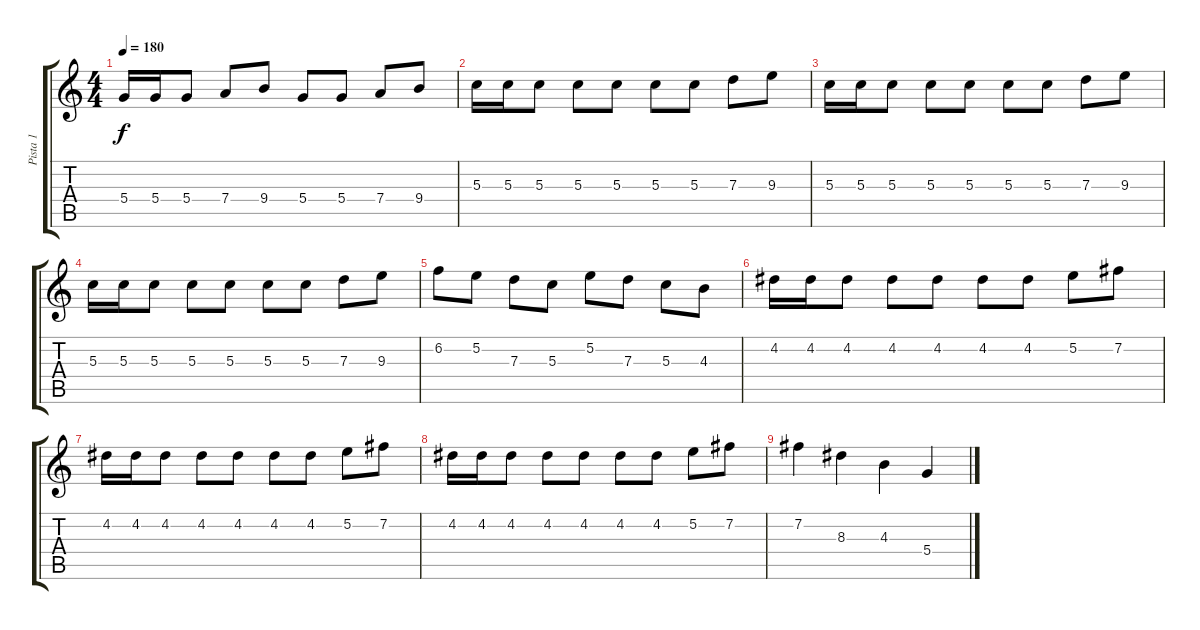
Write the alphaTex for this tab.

\track ("Pista 1" "Pista 1") {instrument distortionguitar}
\staff {score tabs}
\tuning (E4 B3 G3 D3 A2 E2) {hide}
\ts (4 4)
\tempo 180
\clef g2
\ks c
5.4.16{dy f} 5.4.16 5.4.8 7.4.8 9.4.8 5.4.8 5.4.8 7.4.8 9.4.8 |
5.3.16 5.3.16 5.3.8 5.3.8 5.3.8 5.3.8 5.3.8 7.3.8 9.3.8 |
5.3.16 5.3.16 5.3.8 5.3.8 5.3.8 5.3.8 5.3.8 7.3.8 9.3.8 |
5.3.16 5.3.16 5.3.8 5.3.8 5.3.8 5.3.8 5.3.8 7.3.8 9.3.8 |
6.2.8 5.2.8 7.3.8 5.3.8 5.2.8 7.3.8 5.3.8 4.3.8 |
4.2.16 4.2.16 4.2.8 4.2.8 4.2.8 4.2.8 4.2.8 5.2.8 7.2.8 |
4.2.16 4.2.16 4.2.8 4.2.8 4.2.8 4.2.8 4.2.8 5.2.8 7.2.8 |
4.2.16 4.2.16 4.2.8 4.2.8 4.2.8 4.2.8 4.2.8 5.2.8 7.2.8 |
7.2.4 8.3.4 4.3.4 5.4.4
